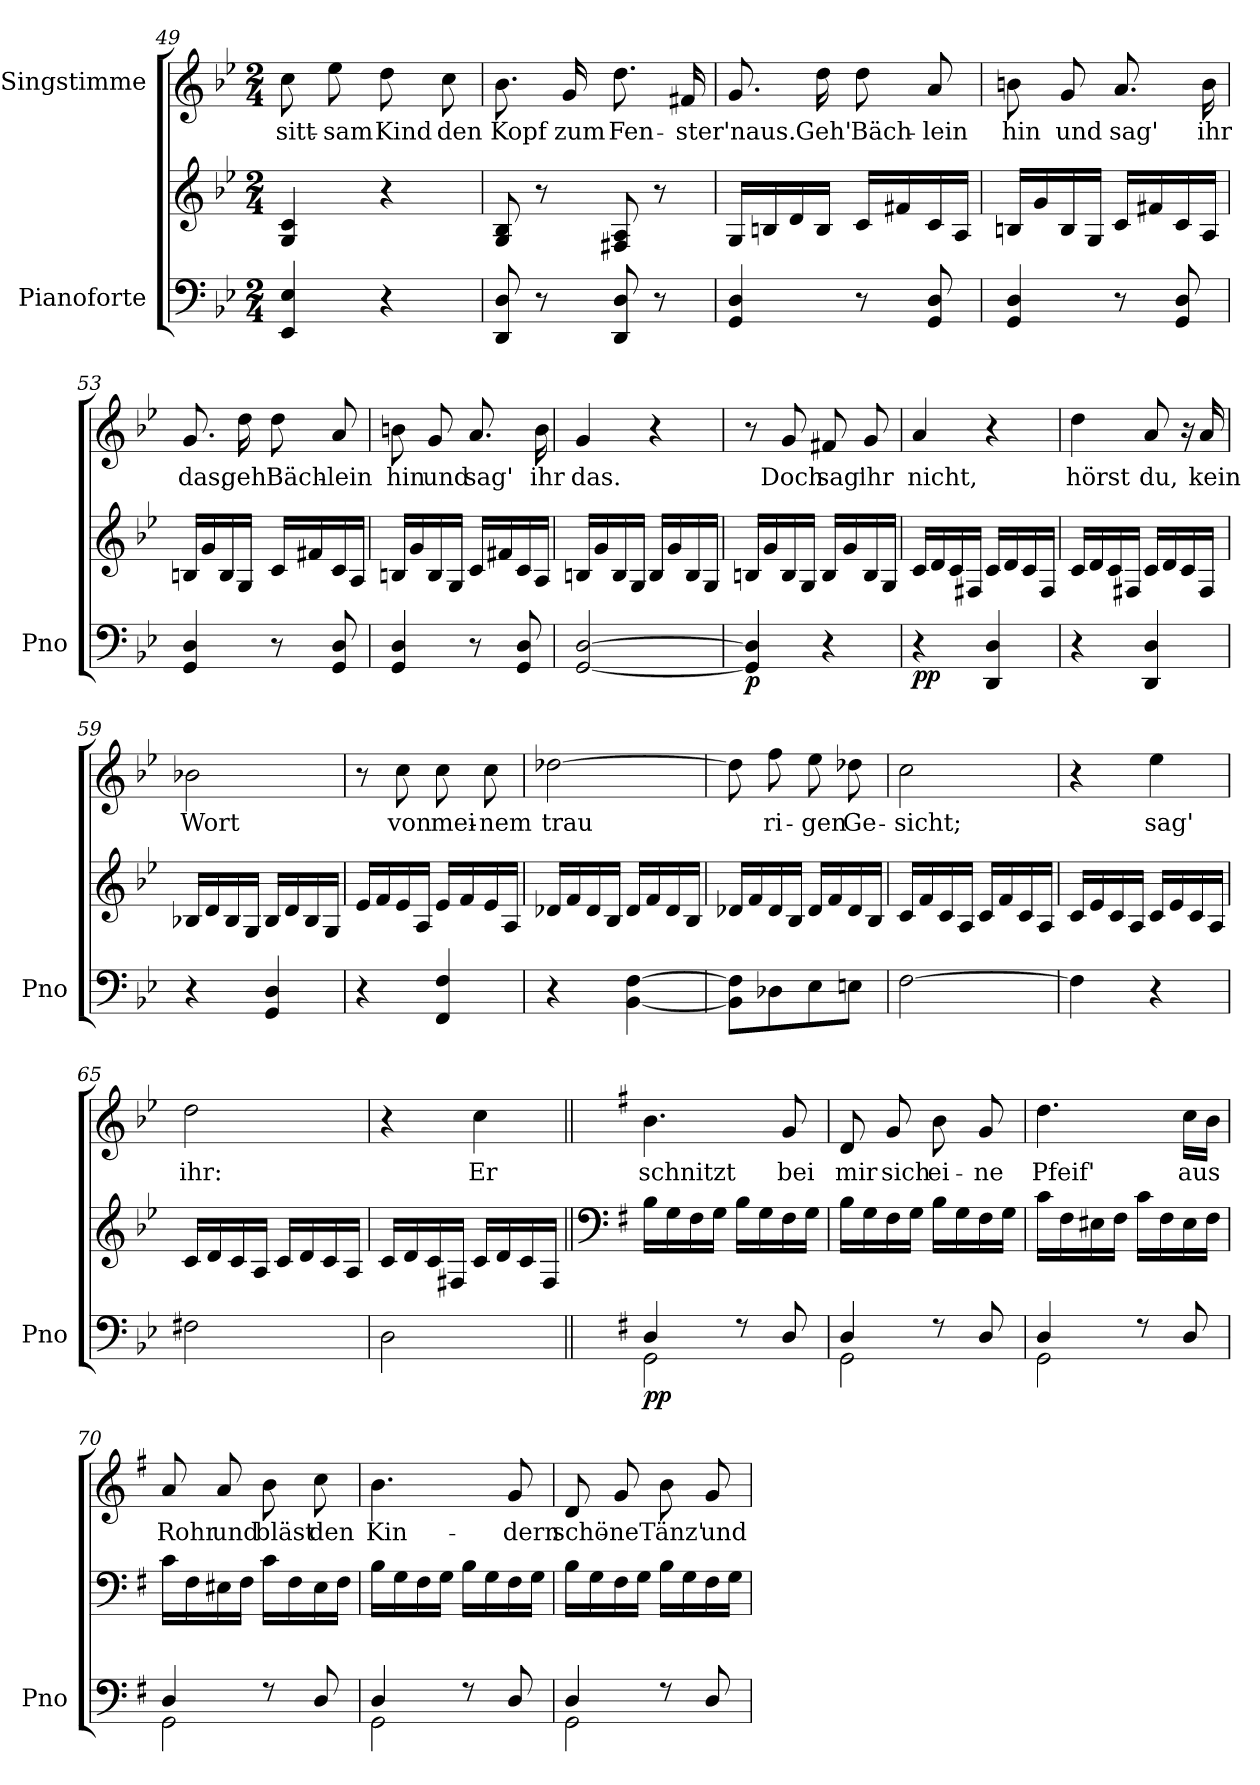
**kern	**kern	**dynam	**kern	**text
*part2	*part2	*part2	*part1	*part1
*staff3	*staff2	*staff2/3	*staff1	*staff1
*I"Pianoforte	*	*	*I"Singstimme	*
*I'Pno	*	*	*	*
*clefF4	*clefG2	*	*clefG2	*
*k[b-e-]	*k[b-e-]	*	*k[b-e-]	*
*M2/4	*M2/4	*	*M2/4	*
=49	=49	=49	=49	=49
!	!	!	!	!LO:LY:b
4EE-/ 4E-/	4G/ 4c/	.	8cc\	sitt-
!	!	!	!	!LO:LY:b
.	.	.	8ee-\	-sam
!	!	!	!	!LO:LY:b
4r	4r	.	8dd\	Kind
!	!	!	!	!LO:LY:b
.	.	.	8cc\	den
!!LO:LB:g=z
=50	=50	=50	=50	=50
!	!	!	!	!LO:LY:b
8DD/ 8D/	8G/ 8B-/	.	8.b-\	Kopf
8r	8r	.	.	.
!	!	!	!	!LO:LY:b
.	.	.	16g/	zum
!	!	!	!	!LO:LY:b
8DD/ 8D/	8F#X/ 8A/	.	8.dd\	Fen-
8r	8r	.	.	.
!	!	!	!	!LO:LY:b
.	.	.	16f#X/	-ster
=51	=51	=51	=51	=51
!	!	!	!	!LO:LY:b
4GG/ 4D/	16G/LL	.	8.g/	'naus.
.	16Bn/	.	.	.
.	16d/	.	.	.
!	!	!	!	!LO:LY:b
.	16B/JJ	.	16dd\	Geh'
!	!	!	!	!LO:LY:b
8r	16c/LL	.	8dd\	Bäch-
.	16f#X/	.	.	.
!	!	!	!	!LO:LY:b
8GG/ 8D/	16c/	.	8a/	-lein
.	16A/JJ	.	.	.
=52	=52	=52	=52	=52
!	!	!	!	!LO:LY:b
4GG/ 4D/	16Bn/LL	.	8bn\	hin
.	16g/	.	.	.
!	!	!	!	!LO:LY:b
.	16B/	.	8g/	und
.	16G/JJ	.	.	.
!	!	!	!	!LO:LY:b
8r	16c/LL	.	8.a/	sag'
.	16f#X/	.	.	.
8GG/ 8D/	16c/	.	.	.
!	!	!	!	!LO:LY:b
.	16A/JJ	.	16b\	ihr
=53	=53	=53	=53	=53
!	!	!	!	!LO:LY:b
4GG/ 4D/	16Bn/LL	.	8.g/	das,
.	16g/	.	.	.
.	16B/	.	.	.
!	!	!	!	!LO:LY:b
.	16G/JJ	.	16dd\	geh'
!	!	!	!	!LO:LY:b
8r	16c/LL	.	8dd\	Bäch-
.	16f#X/	.	.	.
!	!	!	!	!LO:LY:b
8GG/ 8D/	16c/	.	8a/	-lein
.	16A/JJ	.	.	.
!!LO:LB:g=z
=54	=54	=54	=54	=54
!	!	!	!	!LO:LY:b
4GG/ 4D/	16Bn/LL	.	8bn\	hin
.	16g/	.	.	.
!	!	!	!	!LO:LY:b
.	16B/	.	8g/	und
.	16G/JJ	.	.	.
!	!	!	!	!LO:LY:b
8r	16c/LL	.	8.a/	sag'
.	16f#X/	.	.	.
8GG/ 8D/	16c/	.	.	.
!	!	!	!	!LO:LY:b
.	16A/JJ	.	16b\	ihr
=55	=55	=55	=55	=55
!	!	!	!	!LO:LY:b
[2GG/ [2D/	16Bn/LL	.	4g/	das.
.	16g/	.	.	.
.	16B/	.	.	.
.	16G/JJ	.	.	.
.	16B/LL	.	4r	.
.	16g/	.	.	.
.	16B/	.	.	.
.	16G/JJ	.	.	.
=56	=56	=56	=56	=56
!	!	!LO:DY:b=2	!	!
4GG/] 4D/]	16Bn/LL	p	8r	.
.	16g/	.	.	.
!	!	!	!	!LO:LY:b
.	16B/	.	8g/	Doch
.	16G/JJ	.	.	.
!	!	!	!	!LO:LY:b
4r	16B/LL	.	8f#X/	sag'
.	16g/	.	.	.
!	!	!	!	!LO:LY:b
.	16B/	.	8g/	ihr
.	16G/JJ	.	.	.
=57	=57	=57	=57	=57
!	!	!LO:DY:b=2	!	!LO:LY:b
4r	16c/LL	pp	4a/	nicht,
.	16d/	.	.	.
.	16c/	.	.	.
.	16F#X/JJ	.	.	.
4DD/ 4D/	16c/LL	.	4r	.
.	16d/	.	.	.
.	16c/	.	.	.
.	16F#/JJ	.	.	.
!!LO:LB:g=z
=58	=58	=58	=58	=58
!	!	!	!	!LO:LY:b
4r	16c/LL	.	4dd\	hörst
.	16d/	.	.	.
.	16c/	.	.	.
.	16F#X/JJ	.	.	.
!	!	!	!	!LO:LY:b
4DD/ 4D/	16c/LL	.	8a/	du,
.	16d/	.	.	.
.	16c/	.	16r	.
!	!	!	!	!LO:LY:b
.	16F#/JJ	.	16a/	kein
!!LO:LB:g=z
=59	=59	=59	=59	=59
!	!	!	!	!LO:LY:b
4r	16B-X/LL	.	2b-X\	Wort
.	16d/	.	.	.
.	16B-/	.	.	.
.	16G/JJ	.	.	.
4GG/ 4D/	16B-/LL	.	.	.
.	16d/	.	.	.
.	16B-/	.	.	.
.	16G/JJ	.	.	.
=60	=60	=60	=60	=60
4r	16e-/LL	.	8r	.
.	16f/	.	.	.
!	!	!	!	!LO:LY:b
.	16e-/	.	8cc\	von
.	16A/JJ	.	.	.
!	!	!	!	!LO:LY:b
4FF/ 4F/	16e-/LL	.	8cc\	mei-
.	16f/	.	.	.
!	!	!	!	!LO:LY:b
.	16e-/	.	8cc\	-nem
.	16A/JJ	.	.	.
=61	=61	=61	=61	=61
!	!	!	!	!LO:LY:b
4r	16d-X/LL	.	[2dd-X\	trau-
.	16f/	.	.	.
.	16d-/	.	.	.
.	16B-/JJ	.	.	.
[4BB-\ [4F\	16d-/LL	.	.	.
.	16f/	.	.	.
.	16d-/	.	.	.
.	16B-/JJ	.	.	.
=62	=62	=62	=62	=62
!	!	!	!	!LO:LY:b
8BB-\] 8F\]L	16d-X/LL	.	8dd-\]	--
.	16f/	.	.	.
!	!	!	!	!LO:LY:b
8D-X\	16d-/	.	8ff\	ri-
.	16B-/JJ	.	.	.
!	!	!	!	!LO:LY:b
8E-\	16d-/LL	.	8ee-\	-gen
.	16f/	.	.	.
!	!	!	!	!LO:LY:b
8En\J	16d-/	.	8dd-X\	Ge-
.	16B-/JJ	.	.	.
!!LO:PB:g=z
=63	=63	=63	=63	=63
!	!	!	!	!LO:LY:b
[2F\	16c/LL	.	2cc\	-sicht;
.	16f/	.	.	.
.	16c/	.	.	.
.	16A/JJ	.	.	.
.	16c/LL	.	.	.
.	16f/	.	.	.
.	16c/	.	.	.
.	16A/JJ	.	.	.
!!LO:LB:g=z
=64	=64	=64	=64	=64
4F\]	16c/LL	.	4r	.
.	16e-/	.	.	.
.	16c/	.	.	.
.	16A/JJ	.	.	.
!	!	!	!	!LO:LY:b
4r	16c/LL	.	4ee-\	sag'
.	16e-/	.	.	.
.	16c/	.	.	.
.	16A/JJ	.	.	.
=65	=65	=65	=65	=65
!	!	!	!	!LO:LY:b
2F#X\	16c/LL	.	2dd\	ihr:
.	16d/	.	.	.
.	16c/	.	.	.
.	16A/JJ	.	.	.
.	16c/LL	.	.	.
.	16d/	.	.	.
.	16c/	.	.	.
.	16A/JJ	.	.	.
=66	=66	=66	=66	=66
2D\	16c/LL	.	4r	.
.	16d/	.	.	.
.	16c/	.	.	.
.	16F#X/JJ	.	.	.
!	!	!	!	!LO:LY:b
.	16c/LL	.	4cc\	Er
.	16d/	.	.	.
.	16c/	.	.	.
.	16F#/JJ	.	.	.
=67||	=67||	=67||	=67||	=67||
*	*clefF4	*	*	*
*k[f#]	*k[f#]	*	*k[f#]	*
*^	*	*	*	*
!	!	!	!LO:DY:b=2	!	!LO:LY:b
4D/	2GG\	16B\LL	pp	4.b\	schnitzt
.	.	16G\	.	.	.
.	.	16F#\	.	.	.
.	.	16G\JJ	.	.	.
8r	.	16B\LL	.	.	.
.	.	16G\	.	.	.
!	!	!	!	!	!LO:LY:b
8D/	.	16F#\	.	8g/	bei
.	.	16G\JJ	.	.	.
!!LO:LB:g=z
=68	=68	=68	=68	=68	=68
!	!	!	!	!	!LO:LY:b
4D/	2GG\	16B\LL	.	8d/	mir
.	.	16G\	.	.	.
!	!	!	!	!	!LO:LY:b
.	.	16F#\	.	8g/	sich
.	.	16G\JJ	.	.	.
!	!	!	!	!	!LO:LY:b
8r	.	16B\LL	.	8b\	ei-
.	.	16G\	.	.	.
!	!	!	!	!	!LO:LY:b
8D/	.	16F#\	.	8g/	-ne
.	.	16G\JJ	.	.	.
!!LO:PB:g=z
=69	=69	=69	=69	=69	=69
!	!	!	!	!	!LO:LY:b
4D/	2GG\	16c\LL	.	4.dd\	Pfeif'
.	.	16F#\	.	.	.
.	.	16E#X\	.	.	.
.	.	16F#\JJ	.	.	.
8r	.	16c\LL	.	.	.
.	.	16F#\	.	.	.
!	!	!	!	!	!LO:LY:b
8D/	.	16E#\	.	16cc\LL	aus
.	.	16F#\JJ	.	16b\JJ	.
=70	=70	=70	=70	=70	=70
!	!	!	!	!	!LO:LY:b
4D/	2GG\	16c\LL	.	8a/	Rohr
.	.	16F#\	.	.	.
!	!	!	!	!	!LO:LY:b
.	.	16E#X\	.	8a/	und
.	.	16F#\JJ	.	.	.
!	!	!	!	!	!LO:LY:b
8r	.	16c\LL	.	8b\	bläst
.	.	16F#\	.	.	.
!	!	!	!	!	!LO:LY:b
8D/	.	16E#\	.	8cc\	den
.	.	16F#\JJ	.	.	.
=71	=71	=71	=71	=71	=71
!	!	!	!	!	!LO:LY:b
4D/	2GG\	16B\LL	.	4.b\	Kin-
.	.	16G\	.	.	.
.	.	16F#\	.	.	.
.	.	16G\JJ	.	.	.
8r	.	16B\LL	.	.	.
.	.	16G\	.	.	.
!	!	!	!	!	!LO:LY:b
8D/	.	16F#\	.	8g/	-dern
.	.	16G\JJ	.	.	.
=72	=72	=72	=72	=72	=72
!	!	!	!	!	!LO:LY:b
4D/	2GG\	16B\LL	.	8d/	schö-
.	.	16G\	.	.	.
!	!	!	!	!	!LO:LY:b
.	.	16F#\	.	8g/	-ne
.	.	16G\JJ	.	.	.
!	!	!	!	!	!LO:LY:b
8r	.	16B\LL	.	8b\	Tänz'
.	.	16G\	.	.	.
!	!	!	!	!	!LO:LY:b
8D/	.	16F#\	.	8g/	und
.	.	16G\JJ	.	.	.
*v	*v	*	*	*	*
=	=	=	=	=
*-	*-	*-	*-	*-
